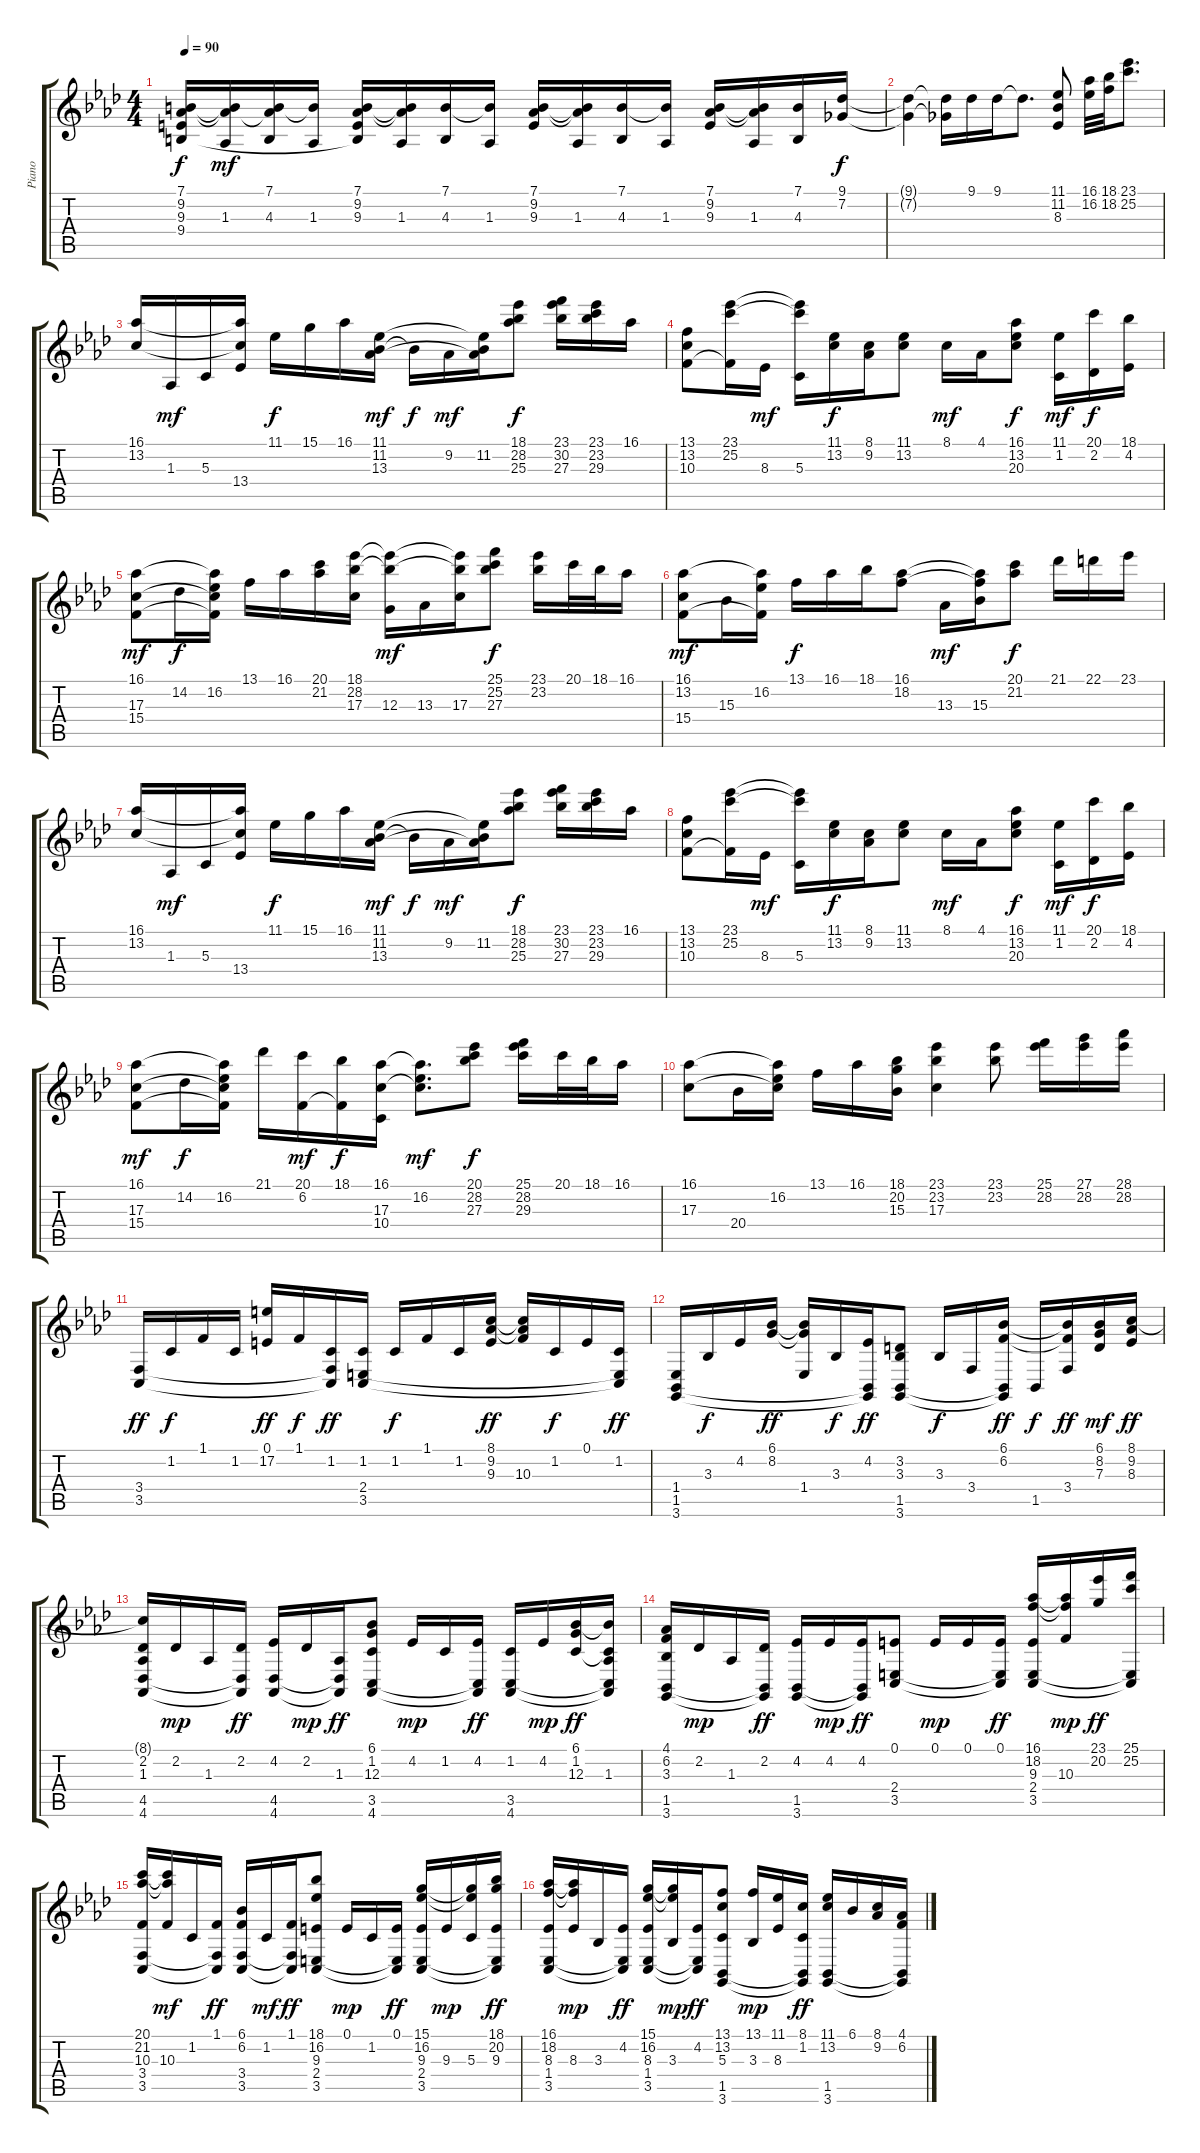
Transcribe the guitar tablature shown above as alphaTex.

\track ("Piano" "Piano") {instrument acousticgrandpiano}
\staff {score tabs}
\tuning (E4 B3 G3 D3 A2 E2) {hide}
\ts (4 4)
\tempo 90
\clef g2
\ks ab
(7.1 9.2 9.3 9.4).16{dy f} (7.1{t} 9.2{t} 1.3).16{dy mf} (7.1 9.2{t} 4.3).16 (7.1{t} 1.3).16 (7.1 9.2 9.3 9.4{t}).16 (7.1{t} 9.2{t} 1.3).16 (7.1 4.3).16 (7.1{t} 1.3).16 (7.1 9.2 9.3).16 (7.1{t} 9.2{t} 1.3).16 (7.1 4.3).16 (7.1{t} 1.3).16 (7.1 9.2 9.3).16 (7.1{t} 9.2{t} 1.3).16 (7.1 4.3).16 (9.1 7.2).16{dy f} |
(9.1{t} 7.2{t}).4 (9.1{t} 7.2{t}).16 9.1.16 9.1.16 9.1{t}.8{d} (11.1 11.2 8.3).8 (16.1 16.2).32 (18.1 18.2).32 (23.1 25.2).8{d} |
(16.1 13.2).16 1.3.16{dy mf} 5.3.16 (16.1{t} 13.2{t} 13.4).16 11.1.16{dy f} 15.1.16 16.1.16 (11.1 11.2 13.3).16{dy mf} 11.2{t}.16{dy f} 9.2.16{dy mf} (11.1{t} 11.2 13.3{t}).16 (18.1 28.2 25.3).8{dy f} (23.1 30.2 27.3).16 (23.1 23.2 29.3).16 16.1.16 |
(13.1 13.2 10.3).8 (23.1 25.2 10.3{t}).16 8.3.16{dy mf} (23.1{t} 25.2{t} 5.3).16 (11.1 13.2).16{dy f} (8.1 9.2).16 (11.1 13.2).8 8.1.16{dy mf} 4.1.16 (16.1 13.2 20.3).8{dy f} (11.1 1.2).16{dy mf} (20.1 2.2).16{dy f} (18.1 4.2).16 |
(16.1 17.3 15.4).8{dy mf} 14.2.16{dy f} (16.1{t} 16.2 17.3{t} 15.4{t}).16 13.1.16 16.1.16 (20.1 21.2).16 (18.1 28.2 17.3).16 (18.1{t} 28.2{t} 12.3).16{dy mf} 13.3.16 (18.1{t} 28.2{t} 17.3).16 (25.1 25.2 27.3).8{dy f} (23.1 23.2).16 20.1.32 18.1.32 16.1.16 |
(16.1 13.2 15.4).8{dy mf} 15.3.16 (16.1{t} 16.2 15.4{t}).16 13.1.16{dy f} 16.1.16 18.1.16 (16.1 18.2).8 13.3.16{dy mf} (16.1{t} 18.2{t} 15.3).16 (20.1 21.2).8{dy f} 21.1.16 22.1.16 23.1.16 |
(16.1 13.2).16 1.3.16{dy mf} 5.3.16 (16.1{t} 13.2{t} 13.4).16 11.1.16{dy f} 15.1.16 16.1.16 (11.1 11.2 13.3).16{dy mf} 11.2{t}.16{dy f} 9.2.16{dy mf} (11.1{t} 11.2 13.3{t}).16 (18.1 28.2 25.3).8{dy f} (23.1 30.2 27.3).16 (23.1 23.2 29.3).16 16.1.16 |
(13.1 13.2 10.3).8 (23.1 25.2 10.3{t}).16 8.3.16{dy mf} (23.1{t} 25.2{t} 5.3).16 (11.1 13.2).16{dy f} (8.1 9.2).16 (11.1 13.2).8 8.1.16{dy mf} 4.1.16 (16.1 13.2 20.3).8{dy f} (11.1 1.2).16{dy mf} (20.1 2.2).16{dy f} (18.1 4.2).16 |
(16.1 17.3 15.4).8{dy mf} 14.2.16{dy f} (16.1{t} 16.2 17.3{t} 15.4{t}).16 21.1.16 (20.1 6.2).16{dy mf} (18.1 6.2{t}).16{dy f} (16.1 17.3 10.4).16 (16.1{t} 16.2 17.3{t}).8{d dy mf} (20.1 28.2 27.3).8{dy f} (25.1 28.2 29.3).16 20.1.32 18.1.32 16.1.16 |
(16.1 17.3).8 20.4.16 (16.1{t} 16.2 17.3{t}).16 13.1.16 16.1.16 (18.1 20.2 15.3).16 (23.1 23.2 17.3).4 (23.1 23.2).8 (25.1 28.2).16 (27.1 28.2).16 (28.1 28.2).16 |
(3.4 3.5).16{dy ff} 1.2.16{dy f} 1.1.16 1.2.16 (0.1 17.2).16{dy ff} 1.1.16{dy f} (1.2 3.4{t} 3.5{t}).16{dy ff} (1.2 2.4 3.5).16 1.2.16{dy f} 1.1.16 1.2.16 (8.1 9.2 9.3).16{dy ff} (8.1{t} 9.2{t} 10.3).16 1.2.16{dy f} 0.1.16 (1.2 2.4{t} 3.5{t}).16{dy ff} |
(1.4 1.5 3.6).16 3.3.16{dy f} 4.2.16 (6.1 8.2).16{dy ff} (6.1{t} 8.2{t} 1.4).16 3.3.16{dy f} (4.2 1.5{t} 3.6{t}).16{dy ff} (3.2 3.3 1.5 3.6).8 3.3.16{dy f} 3.4.16 (6.1 6.2 1.5{t} 3.6{t}).16{dy ff} 1.5.16{dy f} (6.1{t} 6.2{t} 3.4).16{dy ff} (6.1 8.2 7.3).16{dy mf} (8.1 9.2 8.3).16{dy ff} |
(8.1{t} 2.2 1.3 4.5 4.6).16 2.2.16{dy mp} 1.3.16 (2.2 4.5{t} 4.6{t}).16{dy ff} (4.2 4.5 4.6).16 2.2.16{dy mp} (1.3 4.5{t} 4.6{t}).16{dy ff} (6.1 1.2 12.3 3.5 4.6).8 4.2.16{dy mp} 1.2.16 (4.2 3.5{t} 4.6{t}).16{dy ff} (1.2 3.5 4.6).16 4.2.16{dy mp} (6.1 1.2 12.3).16{dy ff} (6.1{t} 1.2{t} 1.3 3.5{t} 4.6{t}).16 |
(4.1 6.2 3.3 1.5 3.6).16 2.2.16{dy mp} 1.3.16 (2.2 1.5{t} 3.6{t}).16{dy ff} (4.2 1.5 3.6).16 4.2.16{dy mp} (4.2 1.5{t} 3.6{t}).16{dy ff} (0.1 2.4 3.5).8 0.1.16{dy mp} 0.1.16 (0.1 2.4{t} 3.5{t}).16{dy ff} (16.1 18.2 9.3 2.4 3.5).16 (16.1{t} 18.2{t} 10.3).16{dy mp} (23.1 20.2).16{dy ff} (25.1 25.2 2.4{t} 3.5{t}).16 |
(20.1 21.2 10.3 3.4 3.5).16 (20.1{t} 21.2{t} 10.3).16{dy mf} 1.2.16 (1.1 3.4{t} 3.5{t}).16{dy ff} (6.1 6.2 3.4 3.5).16 1.2.16{dy mf} (1.1 3.4{t} 3.5{t}).16{dy ff} (18.1 16.2 9.3 2.4 3.5).8 0.1.16{dy mp} 1.2.16 (0.1 2.4{t} 3.5{t}).16{dy ff} (15.1 16.2 9.3 2.4 3.5).16 9.3.16{dy mp} (15.1{t} 16.2{t} 5.3).16 (18.1 20.2 9.3 2.4{t} 3.5{t}).16{dy ff} |
(16.1 18.2 8.3 1.4 3.5).16 (16.1{t} 18.2{t} 8.3).16{dy mp} 3.3.16 (4.2 1.4{t} 3.5{t}).16{dy ff} (15.1 16.2 8.3 1.4 3.5).16 (15.1{t} 16.2{t} 3.3).16{dy mp} (4.2 1.4{t} 3.5{t}).16{dy ff} (13.1 13.2 5.3 1.5 3.6).8 (13.1 3.3).16{dy mp} (11.1 8.3).16 (8.1 1.2 1.5{t} 3.6{t}).16{dy ff} (11.1 13.2 1.5 3.6).16 6.1.16 (8.1 9.2).16 (4.1 6.2 1.5{t} 3.6{t}).16
